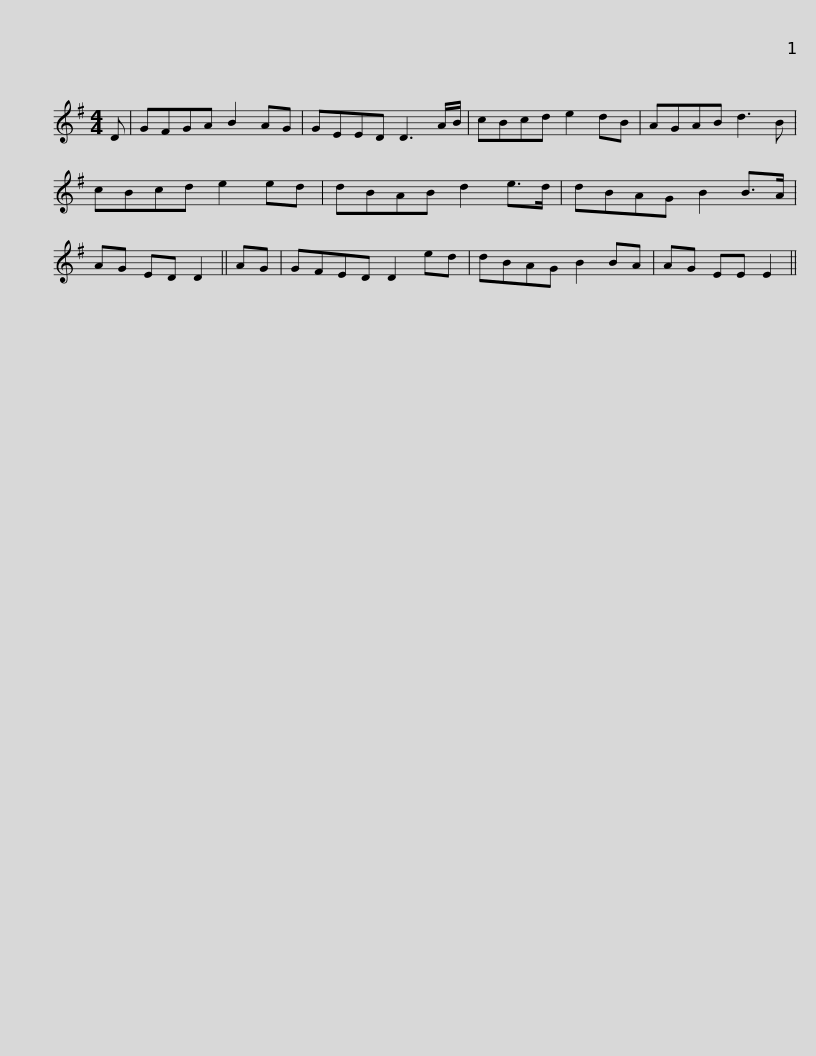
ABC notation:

X:1
L:1/8
M:4/4
I:linebreak $
K:G
V:1 treble
V:1
 D | GFGA B2 AG | GEED D3 A/B/ | cBcd e2 dB | AGAB d3 B | %5
 cBcd e2 ed | dBAB d2 e>d |$ dBAG B2 B>A | AG ED D2 || AG | %10
 GFED D2 ed | dBAG B2 BA | AG EE E2 || %13
